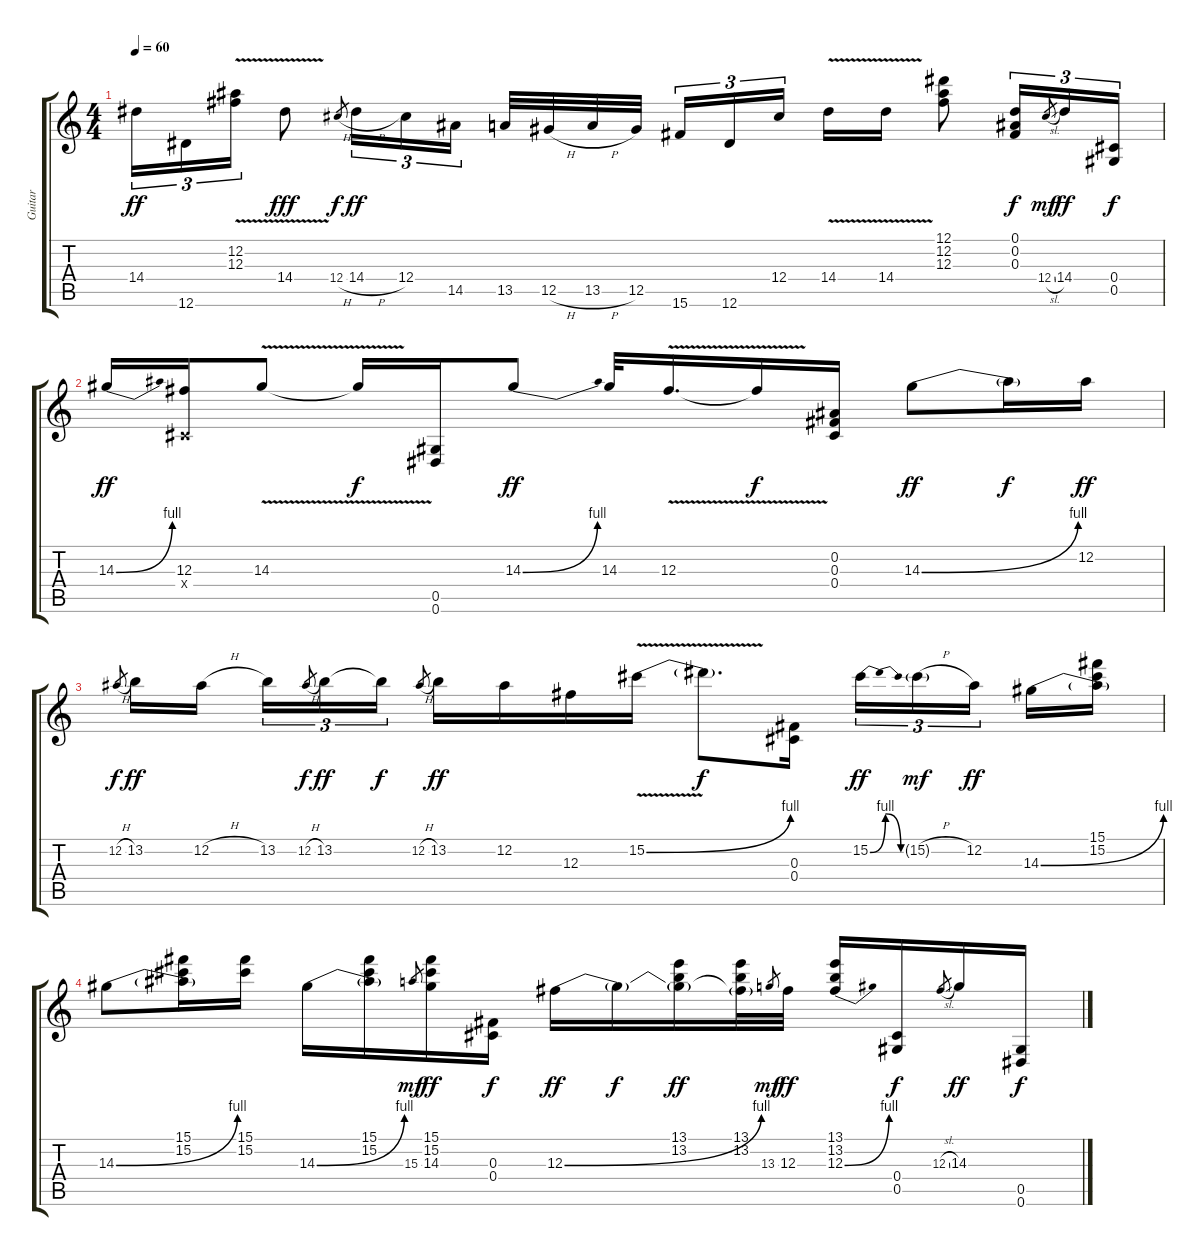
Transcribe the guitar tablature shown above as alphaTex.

\track ("Guitar" "Guitar") {instrument overdrivenguitar}
\staff {score tabs}
\tuning (Eb4 Bb3 Gb3 Db3 Ab2 Eb2) {hide}
\ts (4 4)
\tempo 60
\clef g2
\ks c
14.4.16{tu (3 2) dy ff} 12.6.16{tu (3 2)} (12.2{v} 12.3{v}).16{tu (3 2)} 14.4{v}.8{dy fff} 12.4{h}.8{gr dy f} 14.4{h}.16{tu (3 2) dy ff} 12.4.16{tu (3 2)} 14.5.16{tu (3 2) beam splitsecondary} 13.5.32 12.5{h}.32 13.5{h}.32 12.5.32 15.6.16{tu (3 2)} 12.6.16{tu (3 2)} 12.4.16{tu (3 2) beam splitsecondary} 14.4{v}.16 14.4{v}.16 (12.1 12.2 12.3).8 (0.1 0.2 0.3).16{tu (3 2) dy f} 12.4{sl}.8{gr dy mf} 14.4.16{tu (3 2) dy ff} (0.4 0.5).16{tu (3 2) dy f} |
14.3{be (bend 0 0 60 4)}.16{dy ff} (12.3 0.4{x}).16 14.3{v}.8 14.3{t}.16{dy f} (0.5 0.6).16 14.3{be (bend 0 0 60 4)}.8{dy ff} 14.3.32 12.3{v}.16{d} 12.3{t}.16{dy f} (0.2 0.3 0.4).16 14.3{be (bend 0 0 60 4)}.8{dy ff} 14.3{t}.16{dy f} 12.2.16{dy ff} |
12.2{h}.8{gr dy f} 13.2.16{dy ff} 12.2{h}.16{beam splitsecondary} 13.2.16{tu (3 2)} 12.2{h}.8{gr dy f} 13.2.16{tu (3 2) dy ff} 13.2{t}.16{tu (3 2) dy f} 12.2{h}.8{gr} 13.2.16{dy ff} 12.2.16 12.3.16 15.2{be (bend 0 0 60 4) v}.16 15.2{t}.8{d dy f} (0.3 0.4).16 15.2{be (bendrelease 0 0 15 4 30 4 60 0)}.16{tu (3 2) dy ff} 15.2{h g}.16{tu (3 2) dy mf} 12.2.16{tu (3 2) dy ff beam splitsecondary} 14.3{be (bend 0 0 60 4)}.16 (15.1 15.2 14.3{t}).16 |
14.3{be (bend 0 0 60 4)}.8 (15.1 15.2 14.3{t}).16 (15.1 15.2).16 14.3{be (bend 0 0 60 4)}.16 (15.1 15.2 14.3{t}).16 15.3.8{gr dy mf} (15.1 15.2 14.3).16{dy ff} (0.3 0.4).16{dy f} 12.3{be (bend 0 0 60 4)}.16{dy ff} 12.3{t}.16{dy f} (13.1 13.2 12.3{t}).16{dy ff} (13.1 13.2 12.3{t}).32 13.3.8{gr dy mf} 12.3.32{dy ff} (13.1 13.2 12.3{be (bend 0 0 60 4)}).16 (0.4 0.5).16{dy f} 12.3{sl}.8{gr} 14.3.16{dy ff} (0.5 0.6).16{dy f}
